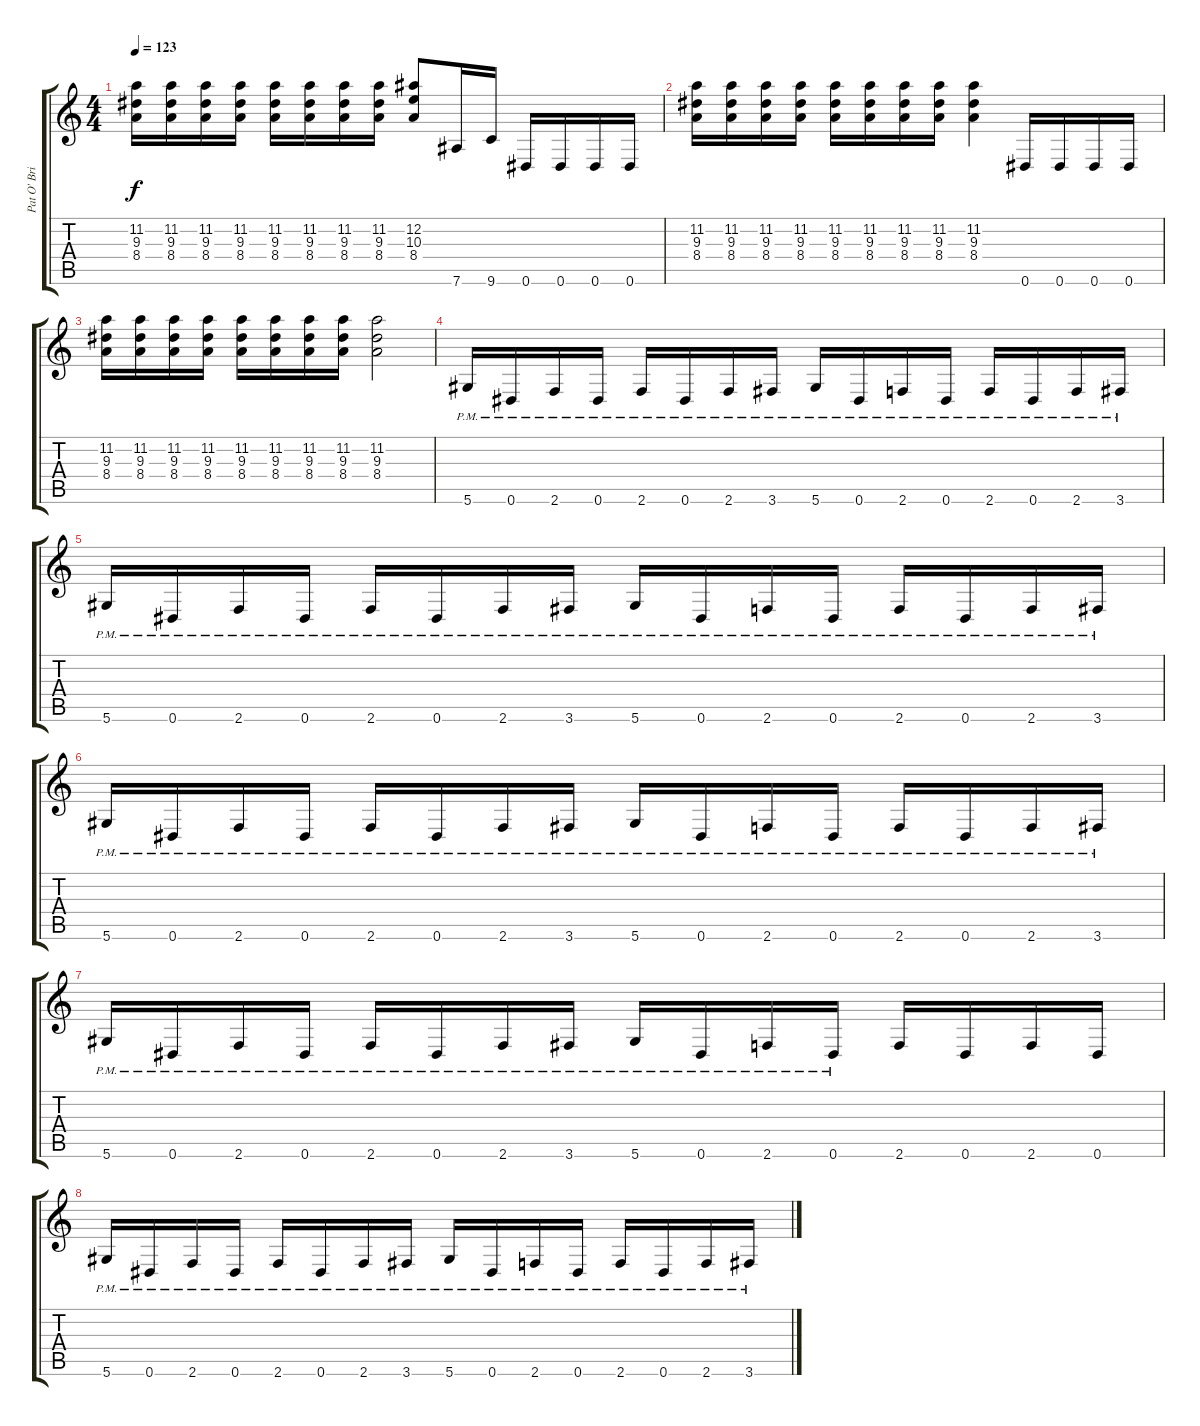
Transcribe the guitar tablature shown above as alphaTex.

\track ("Pat O' Brien" "Pat O' Bri") {instrument distortionguitar}
\staff {score tabs}
\tuning (Eb4 Bb3 Gb3 Db3 Ab2 Eb2) {hide}
\ts (4 4)
\tempo 123
\clef g2
\ks c
(11.2 9.3 8.4).16{dy f} (11.2 9.3 8.4).16 (11.2 9.3 8.4).16 (11.2 9.3 8.4).16 (11.2 9.3 8.4).16 (11.2 9.3 8.4).16 (11.2 9.3 8.4).16 (11.2 9.3 8.4).16 (12.2 10.3 8.4).8 7.6.16 9.6.16 0.6.16 0.6.16 0.6.16 0.6.16 |
(11.2 9.3 8.4).16 (11.2 9.3 8.4).16 (11.2 9.3 8.4).16 (11.2 9.3 8.4).16 (11.2 9.3 8.4).16 (11.2 9.3 8.4).16 (11.2 9.3 8.4).16 (11.2 9.3 8.4).16 (11.2 9.3 8.4).4 0.6.16 0.6.16 0.6.16 0.6.16 |
(11.2 9.3 8.4).16 (11.2 9.3 8.4).16 (11.2 9.3 8.4).16 (11.2 9.3 8.4).16 (11.2 9.3 8.4).16 (11.2 9.3 8.4).16 (11.2 9.3 8.4).16 (11.2 9.3 8.4).16 (11.2 9.3 8.4).2 |
5.6{pm}.16 0.6{pm}.16 2.6{pm}.16 0.6{pm}.16 2.6{pm}.16 0.6{pm}.16 2.6{pm}.16 3.6{pm}.16 5.6{pm}.16 0.6{pm}.16 2.6{pm}.16 0.6{pm}.16 2.6{pm}.16 0.6{pm}.16 2.6{pm}.16 3.6{pm}.16 |
5.6{pm}.16 0.6{pm}.16 2.6{pm}.16 0.6{pm}.16 2.6{pm}.16 0.6{pm}.16 2.6{pm}.16 3.6{pm}.16 5.6{pm}.16 0.6{pm}.16 2.6{pm}.16 0.6{pm}.16 2.6{pm}.16 0.6{pm}.16 2.6{pm}.16 3.6{pm}.16 |
5.6{pm}.16 0.6{pm}.16 2.6{pm}.16 0.6{pm}.16 2.6{pm}.16 0.6{pm}.16 2.6{pm}.16 3.6{pm}.16 5.6{pm}.16 0.6{pm}.16 2.6{pm}.16 0.6{pm}.16 2.6{pm}.16 0.6{pm}.16 2.6{pm}.16 3.6{pm}.16 |
5.6{pm}.16 0.6{pm}.16 2.6{pm}.16 0.6{pm}.16 2.6{pm}.16 0.6{pm}.16 2.6{pm}.16 3.6{pm}.16 5.6{pm}.16 0.6{pm}.16 2.6{pm}.16 0.6{pm}.16 2.6.16 0.6.16 2.6.16 0.6.16 |
5.6{pm}.16 0.6{pm}.16 2.6{pm}.16 0.6{pm}.16 2.6{pm}.16 0.6{pm}.16 2.6{pm}.16 3.6{pm}.16 5.6{pm}.16 0.6{pm}.16 2.6{pm}.16 0.6{pm}.16 2.6{pm}.16 0.6{pm}.16 2.6{pm}.16 3.6{pm}.16
